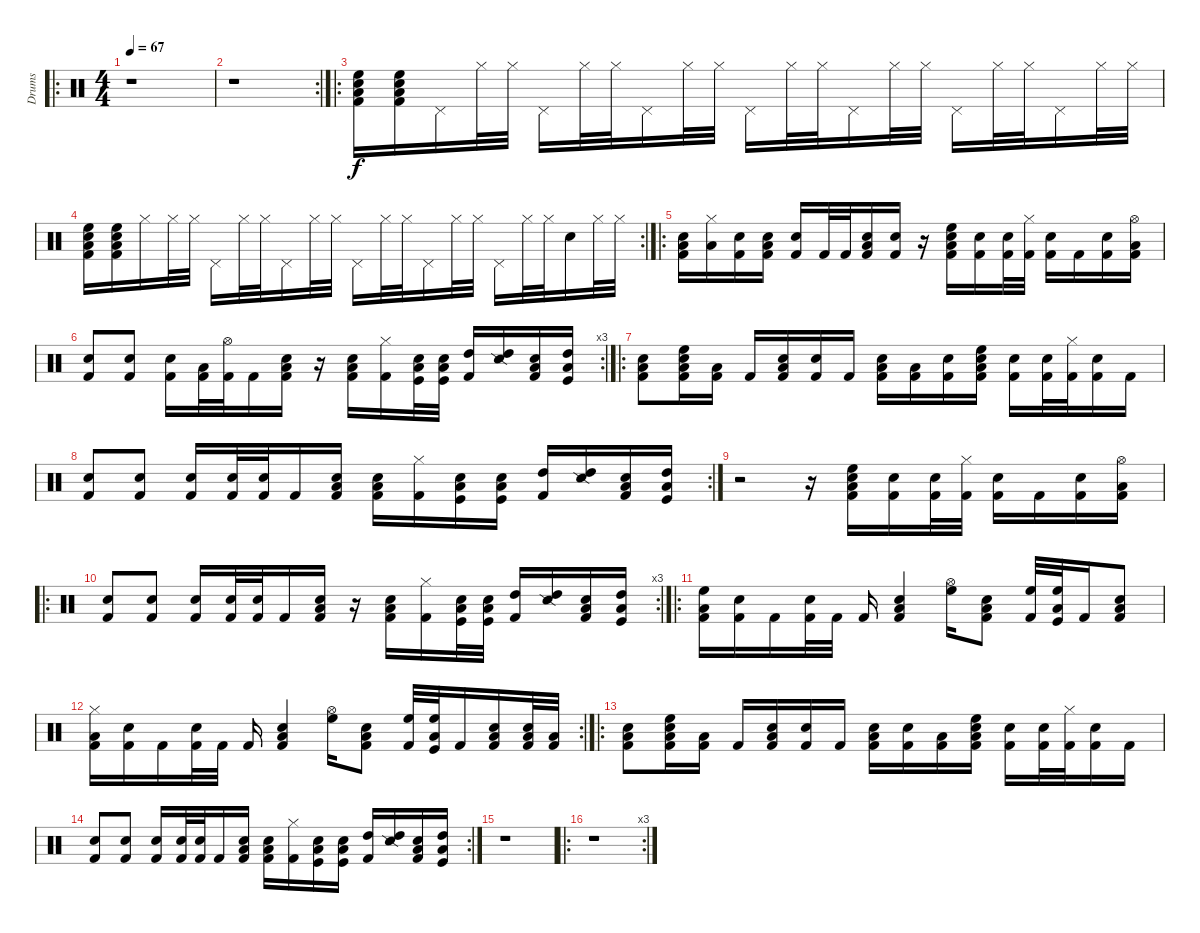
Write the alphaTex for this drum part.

\track ("Drums" "Drums") {instrument percussion}
\staff {score}
\articulation defaults
\ro
\ts (4 4)
\tempo 67
\clef neutral
\ks c
r.1{dy f} |
\rc 2
r.1 |
\ro
("High Floor Tom (hit)" "Low Tom (hit)" "Snare (hit) 2" "Kick (hit) 2").16 ("High Floor Tom (hit)" "Low Tom (hit)" "Snare (hit) 2" "Kick (hit) 2").16 "Pedal Hi-Hat (hit)".16 "Hi-Hat (closed)".32 "Hi-Hat (closed)".32 "Pedal Hi-Hat (hit)".16 "Hi-Hat (closed)".32 "Hi-Hat (closed)".32 "Pedal Hi-Hat (hit)".16 "Hi-Hat (closed)".32 "Hi-Hat (closed)".32 "Pedal Hi-Hat (hit)".16 "Hi-Hat (closed)".32 "Hi-Hat (closed)".32 "Pedal Hi-Hat (hit)".16 "Hi-Hat (closed)".32 "Hi-Hat (closed)".32 "Pedal Hi-Hat (hit)".16 "Hi-Hat (closed)".32 "Hi-Hat (closed)".32 "Pedal Hi-Hat (hit)".16 "Hi-Hat (closed)".32 "Hi-Hat (closed)".32 |
\rc 2
("High Floor Tom (hit)" "Low Tom (hit)" "Snare (hit) 2" "Kick (hit) 2").16 ("High Floor Tom (hit)" "Low Tom (hit)" "Snare (hit) 2" "Kick (hit) 2").16 "Hi-Hat (closed)".16 "Hi-Hat (closed)".32 "Hi-Hat (closed)".32 "Pedal Hi-Hat (hit)".16 "Hi-Hat (closed)".32 "Hi-Hat (closed)".32 "Pedal Hi-Hat (hit)".16 "Hi-Hat (closed)".32 "Hi-Hat (closed)".32 "Pedal Hi-Hat (hit)".16 "Hi-Hat (closed)".32 "Hi-Hat (closed)".32 "Pedal Hi-Hat (hit)".16 "Hi-Hat (closed)".32 "Hi-Hat (closed)".32 "Pedal Hi-Hat (hit)".16 "Hi-Hat (closed)".32 "Hi-Hat (closed)".32 "Electric Snare (hit)".16 "Hi-Hat (closed)".32 "Hi-Hat (closed)".32 |
\ro
("Low Tom (hit)" "Snare (hit) 2" "Kick (hit) 2").16 ("Low Tom (hit)" "Hi-Hat (closed)").16 ("Snare (hit) 2" "Kick (hit) 2").16 ("Low Tom (hit)" "Snare (hit) 2" "Kick (hit) 2").16 ("Snare (hit) 2" "Kick (hit) 2").16 "Kick (hit) 2".32 "Kick (hit) 2".32 ("Low Tom (hit)" "Snare (hit) 2" "Kick (hit) 2").16 ("Snare (hit) 2" "Kick (hit) 2").16 r.16 ("High Floor Tom (hit)" "Low Tom (hit)" "Snare (hit) 2" "Kick (hit) 2").16 ("Snare (hit) 2" "Kick (hit) 2").16 ("Snare (hit) 2" "Kick (hit) 2").32 ("Hi-Hat (closed)" "Kick (hit) 2").32 ("Snare (hit) 2" "Kick (hit) 2").16 "Kick (hit) 2".16 ("Snare (hit) 2" "Kick (hit) 2").16 ("Low Tom (hit)" "Hi-Hat (open)" "Kick (hit) 2").16 |
\rc 3
("Snare (hit) 2" "Kick (hit) 2").8 ("Snare (hit) 2" "Kick (hit) 2").8 ("Snare (hit) 2" "Kick (hit) 2").16 ("Low Tom (hit)" "Kick (hit) 2").32 ("Hi-Hat (open)" "Kick (hit) 2").32 "Kick (hit) 2".16 ("Low Tom (hit)" "Snare (hit) 2" "Kick (hit) 2").16 r.16 ("Low Tom (hit)" "Snare (hit) 2" "Kick (hit) 2").16 ("Hi-Hat (closed)" "Kick (hit) 2").16 ("Kick (hit)" "Low Tom (hit)" "Snare (hit) 2").32 ("Kick (hit)" "Snare (hit) 2" "Low Tom (hit)").32 ("Kick (hit) 2" "High Tom (hit)").16 ("Snare (side stick) 2" "High Tom (hit)").16 ("Low Tom (hit)" "Snare (hit) 2" "Kick (hit) 2").16 ("Low Tom (hit)" "Kick (hit)" "High Tom (hit)").16 |
\ro
("Low Tom (hit)" "Snare (hit) 2" "Kick (hit) 2").8 ("Low Tom (hit)" "High Floor Tom (hit)" "Snare (hit) 2" "Kick (hit) 2").16 ("Low Tom (hit)" "Kick (hit) 2").16 "Kick (hit) 2".16 ("Low Tom (hit)" "Snare (hit) 2" "Kick (hit) 2").16 ("Snare (hit) 2" "Kick (hit) 2").16 "Kick (hit) 2".16 ("Low Tom (hit)" "Snare (hit) 2" "Kick (hit) 2").16 ("Low Tom (hit)" "Kick (hit) 2").16 ("Snare (hit) 2" "Kick (hit) 2").16 ("High Floor Tom (hit)" "Low Tom (hit)" "Snare (hit) 2" "Kick (hit) 2").16 ("Snare (hit) 2" "Kick (hit) 2").16 ("Snare (hit) 2" "Kick (hit) 2").32 ("Hi-Hat (closed)" "Kick (hit) 2").32 ("Snare (hit) 2" "Kick (hit) 2").16 "Kick (hit) 2".16 |
\rc 2
("Snare (hit) 2" "Kick (hit) 2").8 ("Snare (hit) 2" "Kick (hit) 2").8 ("Snare (hit) 2" "Kick (hit) 2").16 ("Snare (hit) 2" "Kick (hit) 2").32 ("Snare (hit) 2" "Kick (hit) 2").32 "Kick (hit) 2".16 ("Low Tom (hit)" "Snare (hit) 2" "Kick (hit) 2").16 ("Low Tom (hit)" "Snare (hit) 2" "Kick (hit) 2").16 ("Hi-Hat (closed)" "Kick (hit) 2").16 ("Kick (hit)" "Low Tom (hit)" "Snare (hit) 2").16 ("Kick (hit)" "Snare (hit) 2" "Low Tom (hit)").16 ("Kick (hit) 2" "High Tom (hit)").16 ("Snare (side stick) 2" "High Tom (hit)").16 ("Low Tom (hit)" "Snare (hit) 2" "Kick (hit) 2").16 ("Low Tom (hit)" "Kick (hit)" "High Tom (hit)").16 |
r.2 r.16 ("High Floor Tom (hit)" "Low Tom (hit)" "Snare (hit) 2" "Kick (hit) 2").16 ("Snare (hit) 2" "Kick (hit) 2").16 ("Snare (hit) 2" "Kick (hit) 2").32 ("Hi-Hat (closed)" "Kick (hit) 2").32 ("Snare (hit) 2" "Kick (hit) 2").16 "Kick (hit) 2".16 ("Snare (hit) 2" "Kick (hit) 2").16 ("Low Tom (hit)" "Hi-Hat (open)" "Kick (hit) 2").16 |
\ro
\rc 3
("Snare (hit) 2" "Kick (hit) 2").8 ("Snare (hit) 2" "Kick (hit) 2").8 ("Snare (hit) 2" "Kick (hit) 2").16 ("Snare (hit) 2" "Kick (hit) 2").32 ("Snare (hit) 2" "Kick (hit) 2").32 "Kick (hit) 2".16 ("Low Tom (hit)" "Snare (hit) 2" "Kick (hit) 2").16 r.16 ("Low Tom (hit)" "Snare (hit) 2" "Kick (hit) 2").16 ("Hi-Hat (closed)" "Kick (hit) 2").16 ("Kick (hit)" "Low Tom (hit)" "Snare (hit) 2").32 ("Kick (hit)" "Snare (hit) 2" "Low Tom (hit)").32 ("Kick (hit) 2" "High Tom (hit)").16 ("Snare (side stick) 2" "High Tom (hit)").16 ("Low Tom (hit)" "Snare (hit) 2" "Kick (hit) 2").16 ("Low Tom (hit)" "Kick (hit)" "High Tom (hit)").16 |
\ro
("Low Tom (hit)" "Kick (hit) 2" "High Floor Tom (hit)").16 ("Kick (hit) 2" "Snare (hit) 2").16 "Kick (hit) 2".16 ("Snare (hit) 2" "Kick (hit) 2").32 "Kick (hit) 2".32 "Kick (hit) 2".16 ("Low Tom (hit)" "Snare (hit) 2" "Kick (hit) 2").4 ("High Floor Tom (hit)" "Hi-Hat (open)").16 ("Low Tom (hit)" "Snare (hit) 2" "Kick (hit) 2").8 ("High Floor Tom (hit)" "Kick (hit) 2").32 ("Low Tom (hit)" "High Floor Tom (hit)" "Kick (hit)").32 "Kick (hit) 2".16 ("Low Tom (hit)" "Kick (hit) 2" "Snare (hit) 2").8 |
\rc 2
("Low Tom (hit)" "Kick (hit) 2" "Hi-Hat (closed)").16 ("Kick (hit) 2" "Snare (hit) 2").16 "Kick (hit) 2".16 ("Snare (hit) 2" "Kick (hit) 2").32 "Kick (hit) 2".32 "Kick (hit) 2".16 ("Low Tom (hit)" "Snare (hit) 2" "Kick (hit) 2").4 ("High Floor Tom (hit)" "Hi-Hat (open)").16 ("Low Tom (hit)" "Snare (hit) 2" "Kick (hit) 2").8 ("High Floor Tom (hit)" "Kick (hit) 2").32 ("Low Tom (hit)" "High Floor Tom (hit)" "Kick (hit)").32 "Kick (hit) 2".16 ("Low Tom (hit)" "Kick (hit) 2" "Snare (hit) 2").16 ("Snare (hit) 2" "Low Tom (hit)" "Kick (hit) 2").32 ("Low Tom (hit)" "Kick (hit) 2").32 |
\ro
("Low Tom (hit)" "Snare (hit) 2" "Kick (hit) 2").8 ("Low Tom (hit)" "High Floor Tom (hit)" "Snare (hit) 2" "Kick (hit) 2").16 ("Low Tom (hit)" "Kick (hit) 2").16 "Kick (hit) 2".16 ("Low Tom (hit)" "Snare (hit) 2" "Kick (hit) 2").16 ("Snare (hit) 2" "Kick (hit) 2").16 "Kick (hit) 2".16 ("Low Tom (hit)" "Snare (hit) 2" "Kick (hit) 2").16 ("Snare (hit) 2" "Kick (hit) 2").16 ("Low Tom (hit)" "Kick (hit) 2").16 ("High Floor Tom (hit)" "Low Tom (hit)" "Snare (hit) 2" "Kick (hit) 2").16 ("Snare (hit) 2" "Kick (hit) 2").16 ("Snare (hit) 2" "Kick (hit) 2").32 ("Hi-Hat (closed)" "Kick (hit) 2").32 ("Snare (hit) 2" "Kick (hit) 2").16 "Kick (hit) 2".16 |
\rc 2
("Snare (hit) 2" "Kick (hit) 2").8 ("Snare (hit) 2" "Kick (hit) 2").8 ("Snare (hit) 2" "Kick (hit) 2").16 ("Snare (hit) 2" "Kick (hit) 2").32 ("Snare (hit) 2" "Kick (hit) 2").32 "Kick (hit) 2".16 ("Low Tom (hit)" "Snare (hit) 2" "Kick (hit) 2").16 ("Low Tom (hit)" "Snare (hit) 2" "Kick (hit) 2").16 ("Hi-Hat (closed)" "Kick (hit) 2").16 ("Kick (hit)" "Low Tom (hit)" "Snare (hit) 2").16 ("Kick (hit)" "Snare (hit) 2" "Low Tom (hit)").16 ("Kick (hit) 2" "High Tom (hit)").16 ("Snare (side stick) 2" "High Tom (hit)").16 ("Low Tom (hit)" "Snare (hit) 2" "Kick (hit) 2").16 ("Low Tom (hit)" "Kick (hit)" "High Tom (hit)").16 |
r.1 |
\ro
\rc 3
r.1
